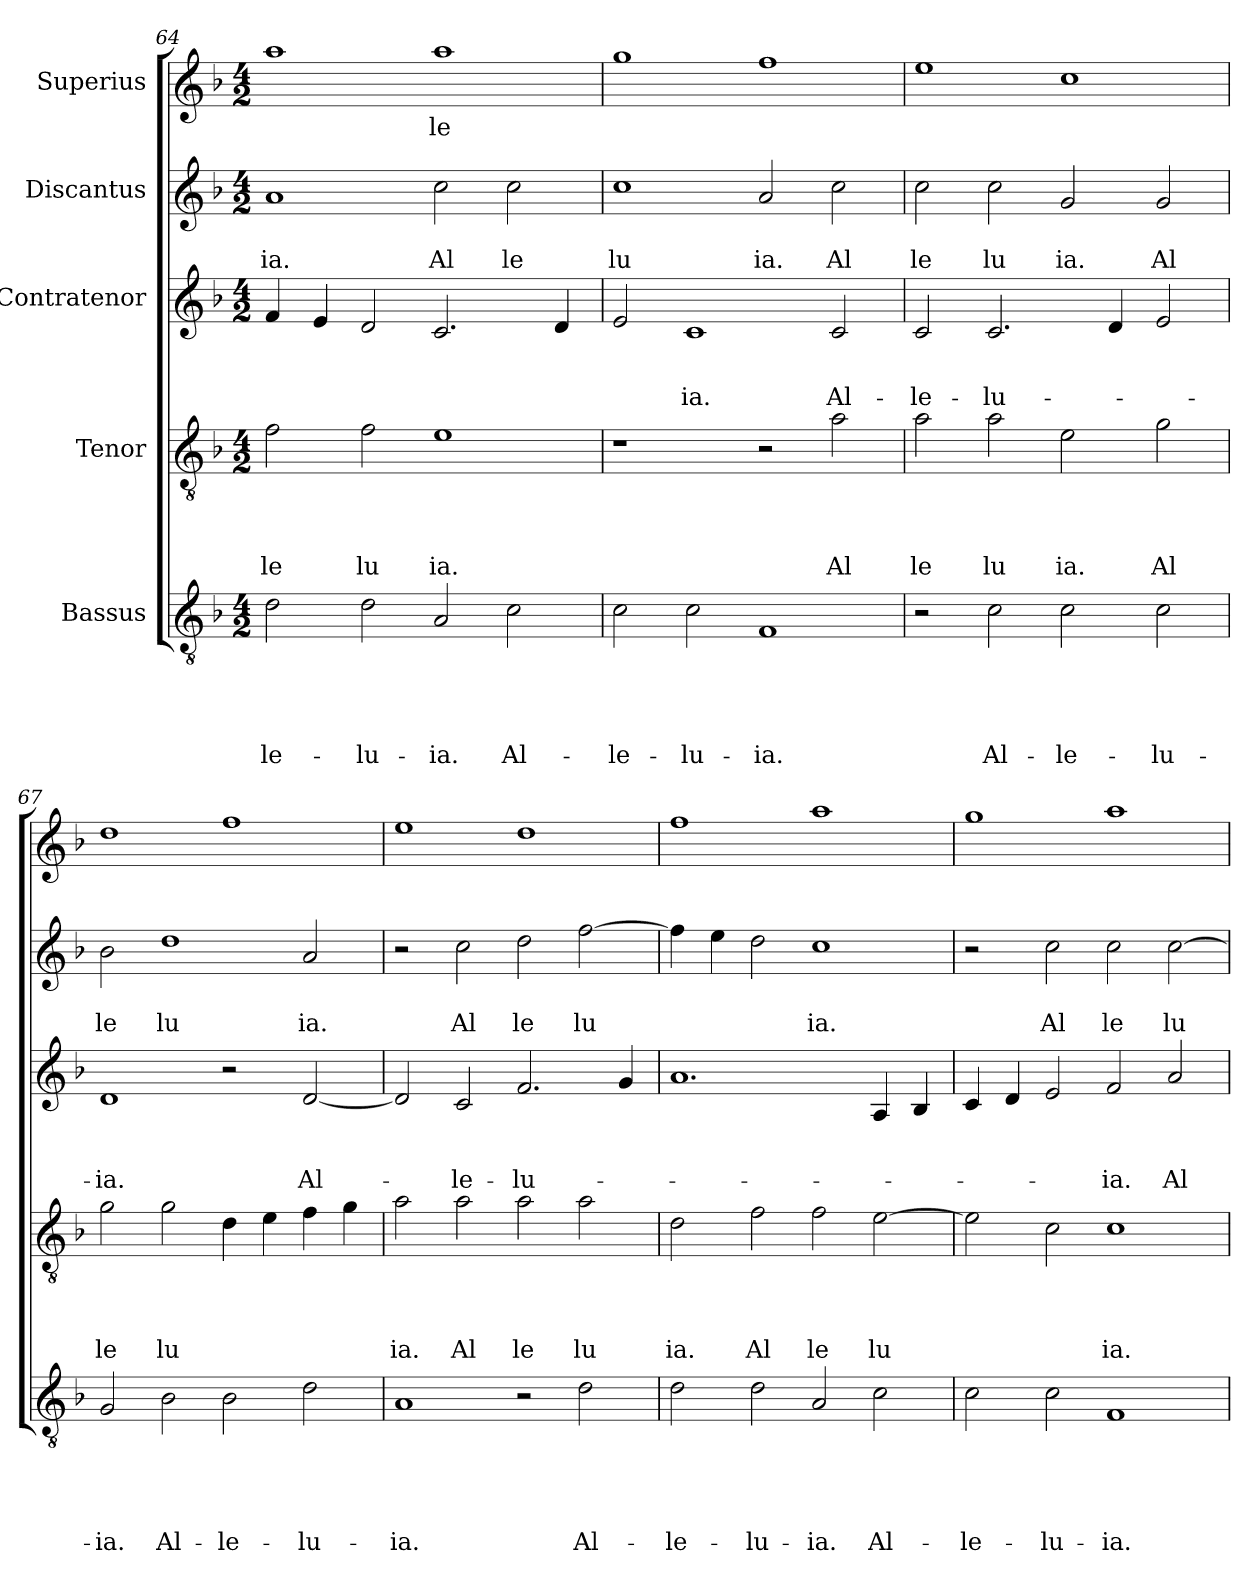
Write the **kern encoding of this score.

**kern	**text	**text	**text	**text	**text	**kern	**text	**text	**text	**text	**kern	**text	**text	**text	**kern	**text	**text	**kern	**text
*part5	*part5	*part5	*part5	*part5	*part5	*part4	*part4	*part4	*part4	*part4	*part3	*part3	*part3	*part3	*part2	*part2	*part2	*part1	*part1
*staff5	*staff5	*staff5	*staff5	*staff5	*staff5	*staff4	*staff4	*staff4	*staff4	*staff4	*staff3	*staff3	*staff3	*staff3	*staff2	*staff2	*staff2	*staff1	*staff1
*I"Bassus	*	*	*	*	*	*I"Tenor	*	*	*	*	*I"Contratenor	*	*	*	*I"Discantus	*	*	*I"Superius	*
!!LO:PB:g=z
*clefGv2	*	*	*	*	*	*clefGv2	*	*	*	*	*clefG2	*	*	*	*clefG2	*	*	*clefG2	*
*k[b-]	*	*	*	*	*	*k[b-]	*	*	*	*	*k[b-]	*	*	*	*k[b-]	*	*	*k[b-]	*
*F:	*	*	*	*	*	*F:	*	*	*	*	*F:	*	*	*	*F:	*	*	*F:	*
*M4/2	*	*	*	*	*	*M4/2	*	*	*	*	*M4/2	*	*	*	*M4/2	*	*	*M4/2	*
=64	=64	=64	=64	=64	=64	=64	=64	=64	=64	=64	=64	=64	=64	=64	=64	=64	=64	=64	=64
!	!	!	!	!	!LO:LY:b	!	!	!	!	!LO:LY:b	!	!	!	!	!	!	!LO:LY:b	!	!
2d\	.	.	.	.	le-	2f\	.	.	.	-le	4f/	.	.	.	1a	.	-ia.	1aa	.
.	.	.	.	.	.	.	.	.	.	.	4e/	.	.	.	.	.	.	.	.
!	!	!	!	!	!LO:LY:b	!	!	!	!	!LO:LY:b	!	!	!	!	!	!	!	!	!
2d\	.	.	.	.	-lu-	2f\	.	.	.	lu	2d/	.	.	.	.	.	.	.	.
!	!	!	!	!	!LO:LY:b	!	!	!	!	!LO:LY:b	!	!	!	!	!	!	!LO:LY:b	!	!LO:LY:b
2A/	.	.	.	.	-ia.	1e	.	.	.	ia.	2.c/	.	.	.	2cc\	.	Al	1aa	-le
!	!	!	!	!	!LO:LY:b	!	!	!	!	!	!	!	!	!	!	!	!LO:LY:b	!	!
2c\	.	.	.	.	Al-	.	.	.	.	.	.	.	.	.	2cc\	.	le	.	.
.	.	.	.	.	.	.	.	.	.	.	4d/	.	.	.	.	.	.	.	.
=65	=65	=65	=65	=65	=65	=65	=65	=65	=65	=65	=65	=65	=65	=65	=65	=65	=65	=65	=65
!	!	!	!	!	!LO:LY:b	!	!	!	!	!	!	!	!	!	!	!	!LO:LY:b	!	!
2c\	.	.	.	.	-le-	1r	.	.	.	.	2e/	.	.	.	1cc	.	lu	1gg	.
!	!	!	!	!	!LO:LY:b	!	!	!	!	!	!	!	!	!LO:LY:b	!	!	!	!	!
2c\	.	.	.	.	-lu-	.	.	.	.	.	1c	.	.	ia.	.	.	.	.	.
!	!	!	!	!	!LO:LY:b	!	!	!	!	!	!	!	!	!	!	!	!LO:LY:b	!	!
1F	.	.	.	.	-ia.	2r	.	.	.	.	.	.	.	.	2a/	.	ia.	1ff	.
!	!	!	!	!	!	!	!	!	!	!LO:LY:b	!	!	!	!LO:LY:b	!	!	!LO:LY:b	!	!
.	.	.	.	.	.	2a\	.	.	.	Al	2c/	.	.	Al-	2cc\	.	Al	.	.
=66	=66	=66	=66	=66	=66	=66	=66	=66	=66	=66	=66	=66	=66	=66	=66	=66	=66	=66	=66
!	!	!	!	!	!	!	!	!	!	!LO:LY:b	!	!	!	!LO:LY:b	!	!	!LO:LY:b	!	!
2r	.	.	.	.	.	2a\	.	.	.	le	2c/	.	.	-le-	2cc\	.	le	1ee	.
!	!	!	!	!	!LO:LY:b	!	!	!	!	!LO:LY:b	!	!	!	!LO:LY:b	!	!	!LO:LY:b	!	!
2c\	.	.	.	.	Al-	2a\	.	.	.	lu	2.c/	.	.	-lu-	2cc\	.	lu	.	.
!	!	!	!	!	!LO:LY:b	!	!	!	!	!LO:LY:b	!	!	!	!	!	!	!LO:LY:b	!	!
2c\	.	.	.	.	-le-	2e\	.	.	.	ia.	.	.	.	.	2g/	.	ia.	1cc	.
.	.	.	.	.	.	.	.	.	.	.	4d/	.	.	.	.	.	.	.	.
!	!	!	!	!	!LO:LY:b	!	!	!	!	!LO:LY:b	!	!	!	!	!	!	!LO:LY:b	!	!
2c\	.	.	.	.	-lu-	2g\	.	.	.	Al	2e/	.	.	.	2g/	.	Al	.	.
=67	=67	=67	=67	=67	=67	=67	=67	=67	=67	=67	=67	=67	=67	=67	=67	=67	=67	=67	=67
!	!	!	!	!	!LO:LY:b	!	!	!	!	!LO:LY:b	!	!	!	!LO:LY:b	!	!	!LO:LY:b	!	!
2G/	.	.	.	.	-ia.	2g\	.	.	.	le	1d	.	.	-ia.	2b-\	.	le	1dd	.
!	!	!	!	!	!LO:LY:b	!	!	!	!	!LO:LY:b	!	!	!	!	!	!	!LO:LY:b	!	!
2B-\	.	.	.	.	Al-	2g\	.	.	.	lu	.	.	.	.	1dd	.	lu	.	.
!	!	!	!	!	!LO:LY:b	!	!	!	!	!	!	!	!	!	!	!	!	!	!
2B-\	.	.	.	.	-le-	4d\	.	.	.	.	2r	.	.	.	.	.	.	1ff	.
.	.	.	.	.	.	4e\	.	.	.	.	.	.	.	.	.	.	.	.	.
!	!	!	!	!	!LO:LY:b	!	!	!	!	!	!	!	!	!LO:LY:b	!	!	!LO:LY:b	!	!
2d\	.	.	.	.	-lu-	4f\	.	.	.	.	[<2d/	.	.	Al-	2a/	.	ia.	.	.
.	.	.	.	.	.	4g\	.	.	.	.	.	.	.	.	.	.	.	.	.
=68	=68	=68	=68	=68	=68	=68	=68	=68	=68	=68	=68	=68	=68	=68	=68	=68	=68	=68	=68
!	!	!	!	!	!LO:LY:b	!	!	!	!	!LO:LY:b	!	!	!	!	!	!	!	!	!
1A	.	.	.	.	-ia.	2a\	.	.	.	ia.	2d/]	.	.	.	2r	.	.	1ee	.
!	!	!	!	!	!	!	!	!	!	!LO:LY:b	!	!	!	!LO:LY:b	!	!	!LO:LY:b	!	!
.	.	.	.	.	.	2a\	.	.	.	Al	2c/	.	.	-le-	2cc\	.	Al	.	.
!	!	!	!	!	!	!	!	!	!	!LO:LY:b	!	!	!	!LO:LY:b	!	!	!LO:LY:b	!	!
2r	.	.	.	.	.	2a\	.	.	.	le	2.f/	.	.	-lu-	2dd\	.	le	1dd	.
!	!	!	!	!	!LO:LY:b	!	!	!	!	!LO:LY:b	!	!	!	!	!	!	!LO:LY:b	!	!
2d\	.	.	.	.	Al-	2a\	.	.	.	lu	.	.	.	.	[>2ff\	.	lu	.	.
.	.	.	.	.	.	.	.	.	.	.	4g/	.	.	.	.	.	.	.	.
=69	=69	=69	=69	=69	=69	=69	=69	=69	=69	=69	=69	=69	=69	=69	=69	=69	=69	=69	=69
!	!	!	!	!	!LO:LY:b	!	!	!	!	!LO:LY:b	!	!	!	!	!	!	!	!	!
2d\	.	.	.	.	-le-	2d\	.	.	.	ia.	1.a	.	.	.	4ff\]	.	.	1ff	.
.	.	.	.	.	.	.	.	.	.	.	.	.	.	.	4ee\	.	.	.	.
!	!	!	!	!	!LO:LY:b	!	!	!	!	!LO:LY:b	!	!	!	!	!	!	!	!	!
2d\	.	.	.	.	-lu-	2f\	.	.	.	Al	.	.	.	.	2dd\	.	.	.	.
!	!	!	!	!	!LO:LY:b	!	!	!	!	!LO:LY:b	!	!	!	!	!	!	!LO:LY:b	!	!
2A/	.	.	.	.	-ia.	2f\	.	.	.	le	.	.	.	.	1cc	.	ia.	1aa	.
!	!	!	!	!	!LO:LY:b	!	!	!	!	!LO:LY:b	!	!	!	!	!	!	!	!	!
2c\	.	.	.	.	Al-	[>2e\	.	.	.	lu	4A/	.	.	.	.	.	.	.	.
.	.	.	.	.	.	.	.	.	.	.	4B-/	.	.	.	.	.	.	.	.
=70	=70	=70	=70	=70	=70	=70	=70	=70	=70	=70	=70	=70	=70	=70	=70	=70	=70	=70	=70
!	!	!	!	!	!LO:LY:b	!	!	!	!	!	!	!	!	!	!	!	!	!	!
2c\	.	.	.	.	-le-	2e\]	.	.	.	.	4c/	.	.	.	2r	.	.	1gg	.
.	.	.	.	.	.	.	.	.	.	.	4d/	.	.	.	.	.	.	.	.
!	!	!	!	!	!LO:LY:b	!	!	!	!	!	!	!	!	!	!	!	!LO:LY:b	!	!
2c\	.	.	.	.	-lu-	2c\	.	.	.	.	2e/	.	.	.	2cc\	.	Al	.	.
!	!	!	!	!	!LO:LY:b	!	!	!	!	!LO:LY:b	!	!	!	!LO:LY:b	!	!	!LO:LY:b	!	!
1F	.	.	.	.	-ia.	1c	.	.	.	ia.	2f/	.	.	-ia.	2cc\	.	le	1aa	.
!	!	!	!	!	!	!	!	!	!	!	!	!	!	!LO:LY:b	!	!	!LO:LY:b	!	!
.	.	.	.	.	.	.	.	.	.	.	2a/	.	.	Al-	[<2cc\	.	lu	.	.
=	=	=	=	=	=	=	=	=	=	=	=	=	=	=	=	=	=	=	=
*-	*-	*-	*-	*-	*-	*-	*-	*-	*-	*-	*-	*-	*-	*-	*-	*-	*-	*-	*-
